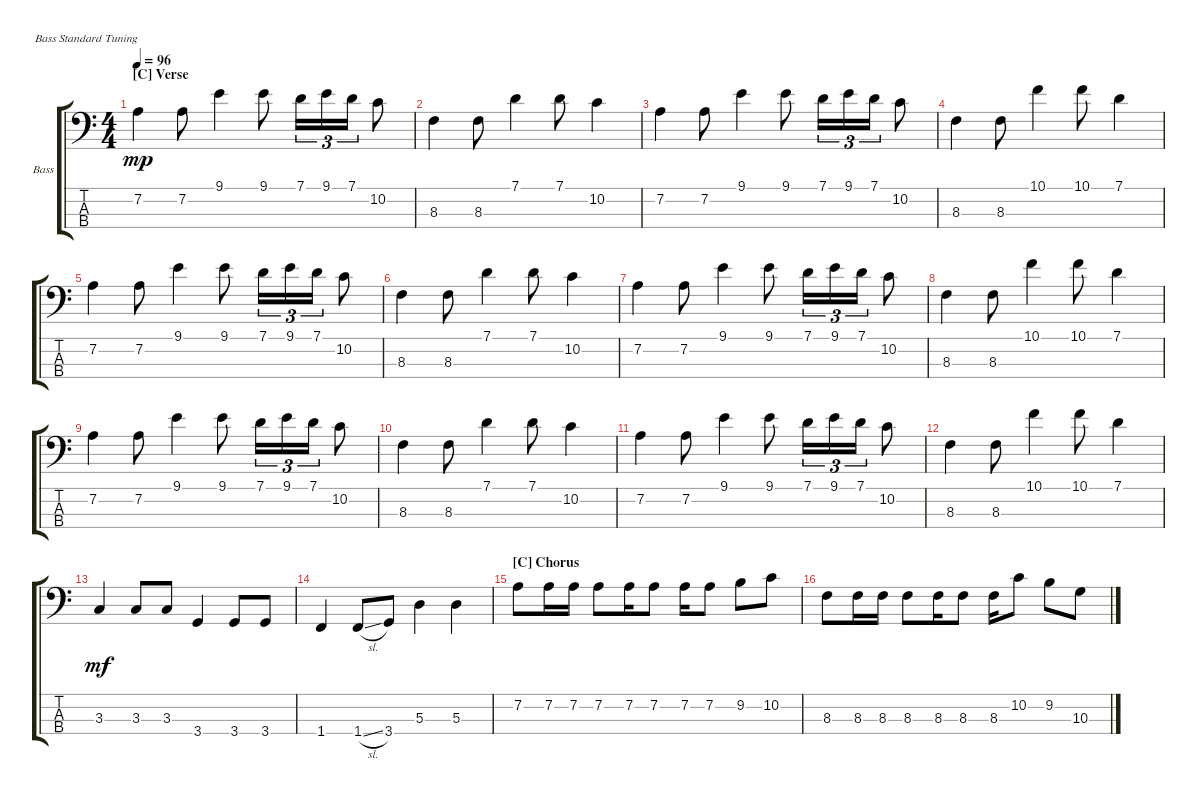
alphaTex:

\defaultSystemsLayout 4
\bracketExtendMode groupsimilarinstruments
\firstSystemTrackNameOrientation horizontal
\otherSystemsTrackNameOrientation horizontal
\track ("Bass" "Bass") {instrument electricbassfinger}
\staff {score tabs}
\tuning (G2 D2 A1 E1)
\ts (4 4)
\section ("C" "Verse")
\tempo 96
\clef f4
\ks c
7.2.4{dy mp} 7.2.8 9.1.4 9.1.8 7.1.16{tu (3 2)} 9.1.16{tu (3 2)} 7.1.16{tu (3 2)} 10.2.8 |
8.3.4 8.3.8 7.1.4 7.1.8 10.2.4 |
7.2.4 7.2.8 9.1.4 9.1.8 7.1.16{tu (3 2)} 9.1.16{tu (3 2)} 7.1.16{tu (3 2)} 10.2.8 |
8.3.4 8.3.8 10.1.4 10.1.8 7.1.4 |
7.2.4 7.2.8 9.1.4 9.1.8 7.1.16{tu (3 2)} 9.1.16{tu (3 2)} 7.1.16{tu (3 2)} 10.2.8 |
8.3.4 8.3.8 7.1.4 7.1.8 10.2.4 |
7.2.4 7.2.8 9.1.4 9.1.8 7.1.16{tu (3 2)} 9.1.16{tu (3 2)} 7.1.16{tu (3 2)} 10.2.8 |
8.3.4 8.3.8 10.1.4 10.1.8 7.1.4 |
7.2.4 7.2.8 9.1.4 9.1.8 7.1.16{tu (3 2)} 9.1.16{tu (3 2)} 7.1.16{tu (3 2)} 10.2.8 |
8.3.4 8.3.8 7.1.4 7.1.8 10.2.4 |
7.2.4 7.2.8 9.1.4 9.1.8 7.1.16{tu (3 2)} 9.1.16{tu (3 2)} 7.1.16{tu (3 2)} 10.2.8 |
8.3.4 8.3.8 10.1.4 10.1.8 7.1.4 |
3.3.4{dy mf} 3.3.8 3.3.8 3.4.4 3.4.8 3.4.8 |
1.4.4 1.4{sl}.8 3.4.8 5.3.4 5.3.4 |
\section ("C" "Chorus")
7.2.8 7.2.16 7.2.16 7.2.8 7.2.16 7.2.8 7.2.16 7.2.8 9.2.8 10.2.8 |
8.3.8 8.3.16 8.3.16 8.3.8 8.3.16 8.3.8 8.3.16 10.2.8 9.2.8 10.3.8
